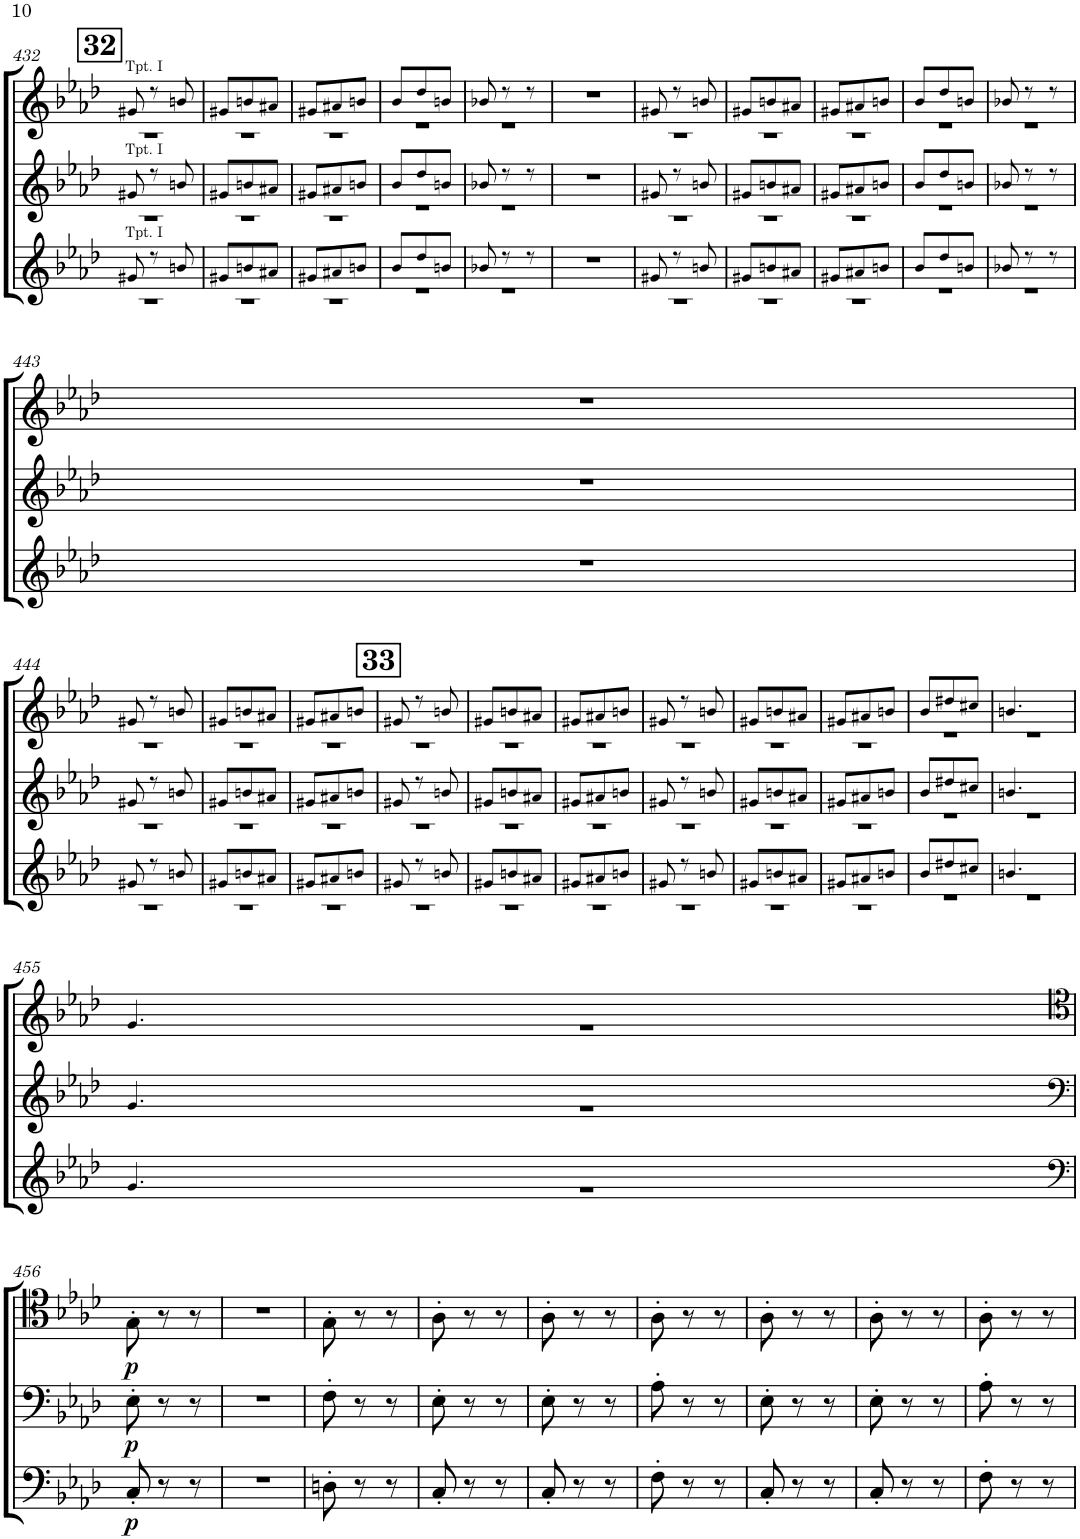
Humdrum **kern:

**kern	**dynam	**kern	**dynam	**kern	**dynam
*part3	*part3	*part2	*part2	*part1	*part1
*staff3	*staff3	*staff2	*staff2	*staff1	*staff1
*I"Trombone 3	*	*I"Trombone 2	*	*I"Trombone 1	*
*I'Trb	*	*I'Trb	*	*I'Trb	*
!!LO:PB:g=z
*clefG2	*	*clefG2	*	*clefG2	*
*k[b-e-a-d-]	*	*k[b-e-a-d-]	*	*k[b-e-a-d-]	*
*M3/8	*	*M3/8	*	*M3/8	*
!!LO:REH:place=s1:a:B:cj:fs=14:t=32
=432	=432	=432	=432	=432	=432
*^	*	*^	*	*^	*
!	!	!	!	!	!	!LO:TX:a:t=Tpt. I	!	!
!	!	!	!LO:TX:a:t=Tpt. I	!	!	!	!	!
!LO:TX:a:t=Tpt. I	!	!	!	!	!	!	!	!
8g#X!/	4.r	.	8g#X!/	4.r	.	8g#X!/	4.r	.
8r	.	.	8r	.	.	8r	.	.
8bn!/	.	.	8bn!/	.	.	8bn!/	.	.
=433	=433	=433	=433	=433	=433	=433	=433	=433
8g#X!/L	4.r	.	8g#X!/L	4.r	.	8g#X!/L	4.r	.
8bn!/	.	.	8bn!/	.	.	8bn!/	.	.
8a#X!/J	.	.	8a#X!/J	.	.	8a#X!/J	.	.
=434	=434	=434	=434	=434	=434	=434	=434	=434
8g#X!/L	4.r	.	8g#X!/L	4.r	.	8g#X!/L	4.r	.
8a#X!/	.	.	8a#X!/	.	.	8a#X!/	.	.
8bn!/J	.	.	8bn!/J	.	.	8bn!/J	.	.
=435	=435	=435	=435	=435	=435	=435	=435	=435
8b-!/L	4.r	.	8b-!/L	4.r	.	8b-!/L	4.r	.
8dd-!/	.	.	8dd-!/	.	.	8dd-!/	.	.
8bn!/J	.	.	8bn!/J	.	.	8bn!/J	.	.
=436	=436	=436	=436	=436	=436	=436	=436	=436
8b-X!/	4.r	.	8b-X!/	4.r	.	8b-X!/	4.r	.
8r	.	.	8r	.	.	8r	.	.
8r	.	.	8r	.	.	8r	.	.
*v	*v	*	*	*	*	*v	*v	*
*	*	*v	*v	*	*	*
=437	=437	=437	=437	=437	=437
4.r	.	4.r	.	4.r	.
=438	=438	=438	=438	=438	=438
*^	*	*^	*	*^	*
8g#X!/	4.r	.	8g#X!/	4.r	.	8g#X!/	4.r	.
8r	.	.	8r	.	.	8r	.	.
8bn!/	.	.	8bn!/	.	.	8bn!/	.	.
=439	=439	=439	=439	=439	=439	=439	=439	=439
8g#X!/L	4.r	.	8g#X!/L	4.r	.	8g#X!/L	4.r	.
8bn!/	.	.	8bn!/	.	.	8bn!/	.	.
8a#X!/J	.	.	8a#X!/J	.	.	8a#X!/J	.	.
=440	=440	=440	=440	=440	=440	=440	=440	=440
8g#X!/L	4.r	.	8g#X!/L	4.r	.	8g#X!/L	4.r	.
8a#X!/	.	.	8a#X!/	.	.	8a#X!/	.	.
8bn!/J	.	.	8bn!/J	.	.	8bn!/J	.	.
=441	=441	=441	=441	=441	=441	=441	=441	=441
8b-!/L	4.r	.	8b-!/L	4.r	.	8b-!/L	4.r	.
8dd-!/	.	.	8dd-!/	.	.	8dd-!/	.	.
8bn!/J	.	.	8bn!/J	.	.	8bn!/J	.	.
=442	=442	=442	=442	=442	=442	=442	=442	=442
8b-X!/	4.r	.	8b-X!/	4.r	.	8b-X!/	4.r	.
8r	.	.	8r	.	.	8r	.	.
8r	.	.	8r	.	.	8r	.	.
*v	*v	*	*	*	*	*v	*v	*
*	*	*v	*v	*	*	*
!!LO:LB:g=z
=443	=443	=443	=443	=443	=443
4.r	.	4.r	.	4.r	.
!!LO:LB:g=z
=444	=444	=444	=444	=444	=444
*^	*	*^	*	*^	*
8g#X!/	4.r	.	8g#X!/	4.r	.	8g#X!/	4.r	.
8r	.	.	8r	.	.	8r	.	.
8bn!/	.	.	8bn!/	.	.	8bn!/	.	.
=445	=445	=445	=445	=445	=445	=445	=445	=445
8g#X!/L	4.r	.	8g#X!/L	4.r	.	8g#X!/L	4.r	.
8bn!/	.	.	8bn!/	.	.	8bn!/	.	.
8a#X!/J	.	.	8a#X!/J	.	.	8a#X!/J	.	.
=446	=446	=446	=446	=446	=446	=446	=446	=446
8g#X!/L	4.r	.	8g#X!/L	4.r	.	8g#X!/L	4.r	.
8a#X!/	.	.	8a#X!/	.	.	8a#X!/	.	.
8bn!/J	.	.	8bn!/J	.	.	8bn!/J	.	.
!!LO:REH:place=s1:a:B:cj:fs=14:t=33	!!
=447	=447	=447	=447	=447	=447	=447	=447	=447
8g#X!/	4.r	.	8g#X!/	4.r	.	8g#X!/	4.r	.
8r	.	.	8r	.	.	8r	.	.
8bn!/	.	.	8bn!/	.	.	8bn!/	.	.
=448	=448	=448	=448	=448	=448	=448	=448	=448
8g#X!/L	4.r	.	8g#X!/L	4.r	.	8g#X!/L	4.r	.
8bn!/	.	.	8bn!/	.	.	8bn!/	.	.
8a#X!/J	.	.	8a#X!/J	.	.	8a#X!/J	.	.
=449	=449	=449	=449	=449	=449	=449	=449	=449
8g#X!/L	4.r	.	8g#X!/L	4.r	.	8g#X!/L	4.r	.
8a#X!/	.	.	8a#X!/	.	.	8a#X!/	.	.
8bn!/J	.	.	8bn!/J	.	.	8bn!/J	.	.
=450	=450	=450	=450	=450	=450	=450	=450	=450
8g#X!/	4.r	.	8g#X!/	4.r	.	8g#X!/	4.r	.
8r	.	.	8r	.	.	8r	.	.
8bn!/	.	.	8bn!/	.	.	8bn!/	.	.
=451	=451	=451	=451	=451	=451	=451	=451	=451
8g#X!/L	4.r	.	8g#X!/L	4.r	.	8g#X!/L	4.r	.
8bn!/	.	.	8bn!/	.	.	8bn!/	.	.
8a#X!/J	.	.	8a#X!/J	.	.	8a#X!/J	.	.
=452	=452	=452	=452	=452	=452	=452	=452	=452
8g#X!/L	4.r	.	8g#X!/L	4.r	.	8g#X!/L	4.r	.
8a#X!/	.	.	8a#X!/	.	.	8a#X!/	.	.
8bn!/J	.	.	8bn!/J	.	.	8bn!/J	.	.
=453	=453	=453	=453	=453	=453	=453	=453	=453
8b-!/L	4.r	.	8b-!/L	4.r	.	8b-!/L	4.r	.
8dd#X!/	.	.	8dd#X!/	.	.	8dd#X!/	.	.
8cc#X!/J	.	.	8cc#X!/J	.	.	8cc#X!/J	.	.
=454	=454	=454	=454	=454	=454	=454	=454	=454
4.bn!/	4.r	.	4.bn!/	4.r	.	4.bn!/	4.r	.
!!LO:LB:g=z	!!
=455	=455	=455	=455	=455	=455	=455	=455	=455
4.g!/	4.r	.	4.g!/	4.r	.	4.g!/	4.r	.
*v	*v	*	*	*	*	*v	*v	*
*	*	*v	*v	*	*	*
!!LO:LB:g=z
=456	=456	=456	=456	=456	=456
*clefF4	*	*clefF4	*	*clefC4	*
*^	*	*^	*	*^	*
!	!	!LO:DY:b	!	!	!LO:DY:b	!	!	!LO:DY:b
*v	*v	*	*	*	*	*v	*v	*
*	*	*v	*v	*	*	*
8C'/	p	8E-'\	p	8G'\	p
8r	.	8r	.	8r	.
8r	.	8r	.	8r	.
=457	=457	=457	=457	=457	=457
4.r	.	4.r	.	4.r	.
=458	=458	=458	=458	=458	=458
8Dn'\	.	8F'\	.	8G'\	.
8r	.	8r	.	8r	.
8r	.	8r	.	8r	.
=459	=459	=459	=459	=459	=459
8C'/	.	8E-'\	.	8A-'\	.
8r	.	8r	.	8r	.
8r	.	8r	.	8r	.
=460	=460	=460	=460	=460	=460
8C'/	.	8E-'\	.	8A-'\	.
8r	.	8r	.	8r	.
8r	.	8r	.	8r	.
=461	=461	=461	=461	=461	=461
8F'\	.	8A-'\	.	8A-'\	.
8r	.	8r	.	8r	.
8r	.	8r	.	8r	.
=462	=462	=462	=462	=462	=462
8C'/	.	8E-'\	.	8A-'\	.
8r	.	8r	.	8r	.
8r	.	8r	.	8r	.
=463	=463	=463	=463	=463	=463
8C'/	.	8E-'\	.	8A-'\	.
8r	.	8r	.	8r	.
8r	.	8r	.	8r	.
=464	=464	=464	=464	=464	=464
8F'\	.	8A-'\	.	8A-'\	.
8r	.	8r	.	8r	.
8r	.	8r	.	8r	.
=	=	=	=	=	=
*-	*-	*-	*-	*-	*-
